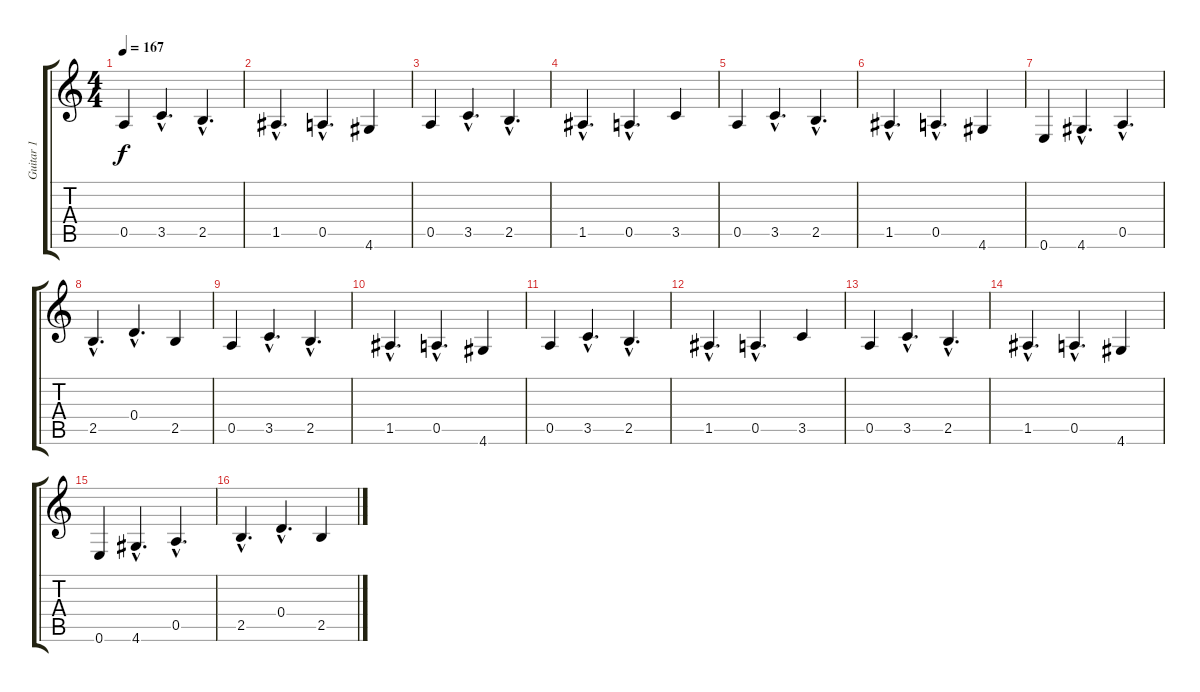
\track ("Guitar 1" "Guitar 1") {instrument distortionguitar}
\staff {score tabs}
\tuning (E4 B3 G3 D3 A2 E2) {hide}
\ts (4 4)
\tempo 167
\clef g2
\ks c
0.5.4{dy f} 3.5{hac}.4{d} 2.5{hac}.4{d} |
1.5{hac}.4{d} 0.5{hac}.4{d} 4.6.4 |
0.5.4 3.5{hac}.4{d} 2.5{hac}.4{d} |
1.5{hac}.4{d} 0.5{hac}.4{d} 3.5.4 |
0.5.4 3.5{hac}.4{d} 2.5{hac}.4{d} |
1.5{hac}.4{d} 0.5{hac}.4{d} 4.6.4 |
0.6.4 4.6{hac}.4{d} 0.5{hac}.4{d} |
2.5{hac}.4{d} 0.4{hac}.4{d} 2.5.4 |
0.5.4 3.5{hac}.4{d} 2.5{hac}.4{d} |
1.5{hac}.4{d} 0.5{hac}.4{d} 4.6.4 |
0.5.4 3.5{hac}.4{d} 2.5{hac}.4{d} |
1.5{hac}.4{d} 0.5{hac}.4{d} 3.5.4 |
0.5.4 3.5{hac}.4{d} 2.5{hac}.4{d} |
1.5{hac}.4{d} 0.5{hac}.4{d} 4.6.4 |
0.6.4 4.6{hac}.4{d} 0.5{hac}.4{d} |
2.5{hac}.4{d} 0.4{hac}.4{d} 2.5.4
